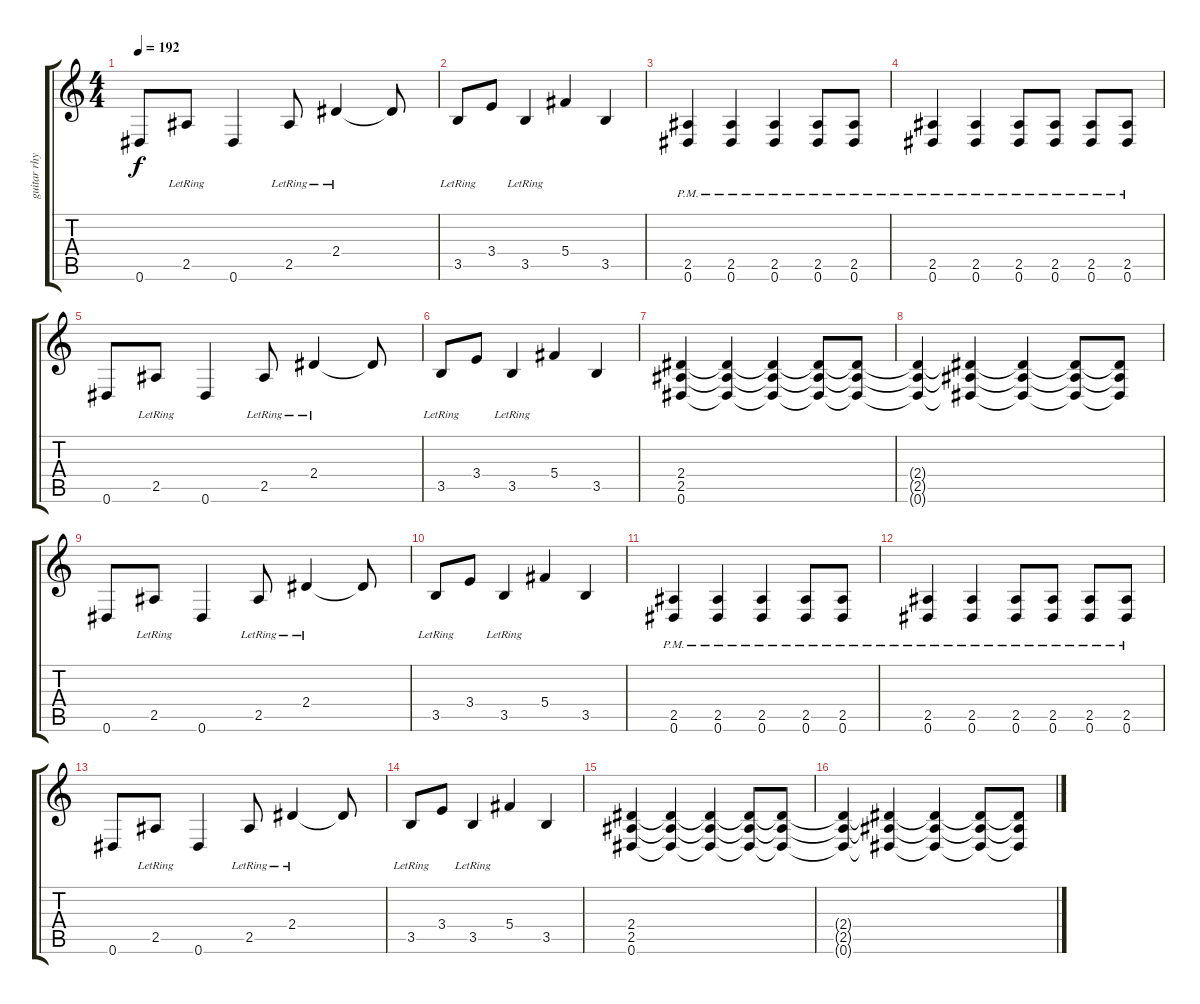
\track ("guitar rhythm 2" "guitar rhy") {instrument overdrivenguitar}
\staff {score tabs}
\tuning (Eb4 Bb3 Gb3 Db3 Ab2 Eb2) {hide}
\ts (4 4)
\tempo 192
\clef g2
\ks c
0.6.8{dy f} 2.5{lr}.8 0.6.4 2.5{lr}.8 2.4{lr}.4 2.4{t}.8 |
3.5{lr}.8 3.4.8 3.5{lr}.4 5.4.4 3.5.4 |
(2.5{pm} 0.6{pm}).4 (2.5{pm} 0.6{pm}).4 (2.5{pm} 0.6{pm}).4 (2.5{pm} 0.6{pm}).8 (2.5{pm} 0.6{pm}).8 |
(2.5{pm} 0.6{pm}).4 (2.5{pm} 0.6{pm}).4 (2.5{pm} 0.6{pm}).8 (2.5{pm} 0.6{pm}).8 (2.5{pm} 0.6{pm}).8 (2.5{pm} 0.6{pm}).8 |
0.6.8 2.5{lr}.8 0.6.4 2.5{lr}.8 2.4{lr}.4 2.4{t}.8 |
3.5{lr}.8 3.4.8 3.5{lr}.4 5.4.4 3.5.4 |
(2.4 2.5 0.6).4 (2.4{t} 2.5{t} 0.6{t}).4 (2.4{t} 2.5{t} 0.6{t}).4 (2.4{t} 2.5{t} 0.6{t}).8 (2.4{t} 2.5{t} 0.6{t}).8 |
(2.4{t} 2.5{t} 0.6{t}).4 (2.4{t} 2.5{t} 0.6{t}).4 (2.4{t} 2.5{t} 0.6{t}).4 (2.4{t} 2.5{t} 0.6{t}).8 (2.4{t} 2.5{t} 0.6{t}).8 |
0.6.8 2.5{lr}.8 0.6.4 2.5{lr}.8 2.4{lr}.4 2.4{t}.8 |
3.5{lr}.8 3.4.8 3.5{lr}.4 5.4.4 3.5.4 |
(2.5{pm} 0.6{pm}).4 (2.5{pm} 0.6{pm}).4 (2.5{pm} 0.6{pm}).4 (2.5{pm} 0.6{pm}).8 (2.5{pm} 0.6{pm}).8 |
(2.5{pm} 0.6{pm}).4 (2.5{pm} 0.6{pm}).4 (2.5{pm} 0.6{pm}).8 (2.5{pm} 0.6{pm}).8 (2.5{pm} 0.6{pm}).8 (2.5{pm} 0.6{pm}).8 |
0.6.8 2.5{lr}.8 0.6.4 2.5{lr}.8 2.4{lr}.4 2.4{t}.8 |
3.5{lr}.8 3.4.8 3.5{lr}.4 5.4.4 3.5.4 |
(2.4 2.5 0.6).4 (2.4{t} 2.5{t} 0.6{t}).4 (2.4{t} 2.5{t} 0.6{t}).4 (2.4{t} 2.5{t} 0.6{t}).8 (2.4{t} 2.5{t} 0.6{t}).8 |
(2.4{t} 2.5{t} 0.6{t}).4 (2.4{t} 2.5{t} 0.6{t}).4 (2.4{t} 2.5{t} 0.6{t}).4 (2.4{t} 2.5{t} 0.6{t}).8 (2.4{t} 2.5{t} 0.6{t}).8
